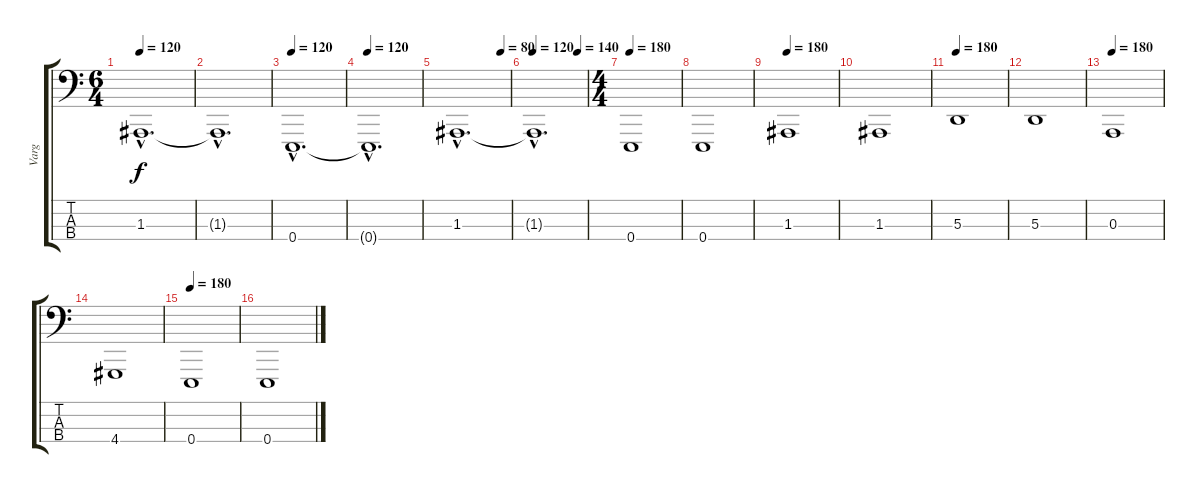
\track ("Varg" "Varg") {instrument synthbrass1}
\staff {score tabs}
\tuning (G2 D2 A1 E1) {hide}
\ts (6 4)
\tempo 120
\clef f4
\ks c
1.3{hac}.1{d dy f} |
1.3{hac t}.1{d} |
\tempo 120
0.4{hac}.1{d} |
\tempo 120
0.4{hac t}.1{d} |
\tempo (80 0.8333333333333334)
1.3{hac}.1{d} |
\tempo 120
\tempo (140 0.8333333333333334)
1.3{hac t}.1{d} |
\ts (4 4)
\tempo 180
0.4.1 |
0.4.1 |
\tempo 180
1.3.1 |
1.3.1 |
\tempo 180
5.3.1 |
5.3.1 |
\tempo 180
0.3.1 |
4.4.1 |
\tempo 180
0.4.1 |
0.4.1
